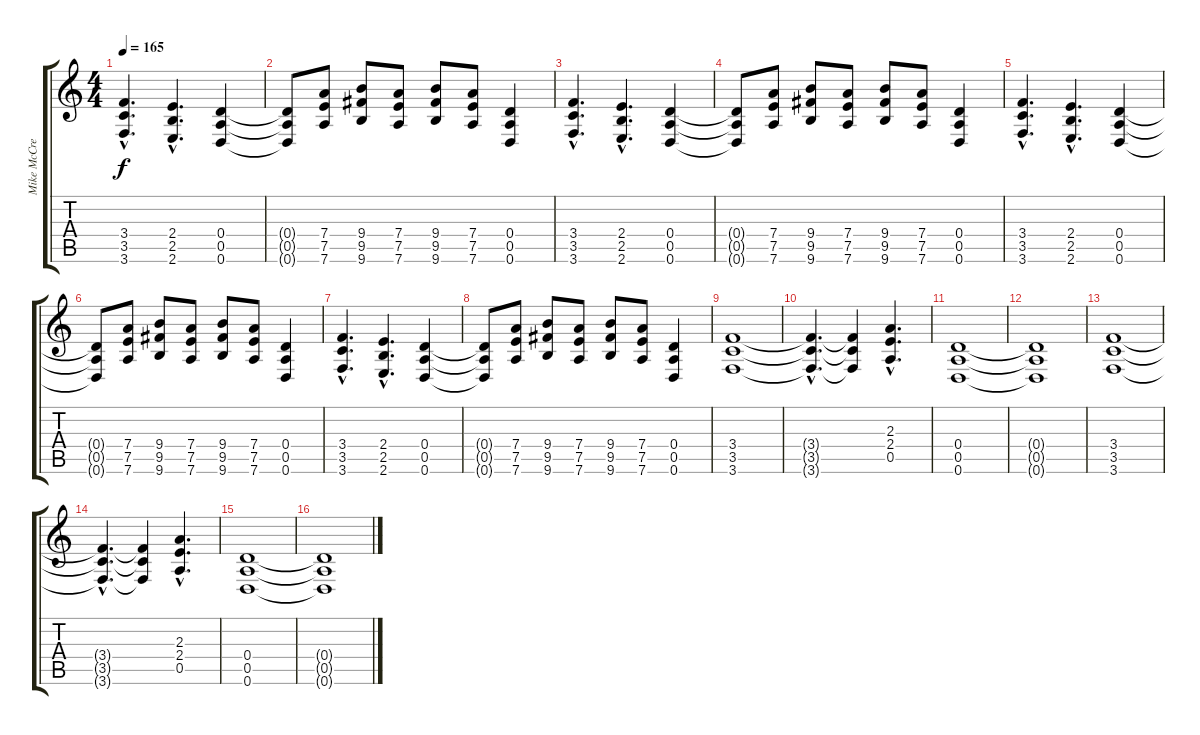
\track ("Mike McCready" "Mike McCre") {instrument distortionguitar}
\staff {score tabs}
\tuning (E4 B3 G3 D3 A2 D2) {hide}
\ts (4 4)
\tempo 165
\clef g2
\ks c
(3.4{hac} 3.5{hac} 3.6{hac}).4{d dy f} (2.4{hac} 2.5{hac} 2.6{hac}).4{d} (0.4 0.5 0.6).4 |
(0.4{t} 0.5{t} 0.6{t}).8 (7.4 7.5 7.6).8 (9.4 9.5 9.6).8 (7.4 7.5 7.6).8 (9.4 9.5 9.6).8 (7.4 7.5 7.6).8 (0.4 0.5 0.6).4 |
(3.4{hac} 3.5{hac} 3.6{hac}).4{d} (2.4{hac} 2.5{hac} 2.6{hac}).4{d} (0.4 0.5 0.6).4 |
(0.4{t} 0.5{t} 0.6{t}).8 (7.4 7.5 7.6).8 (9.4 9.5 9.6).8 (7.4 7.5 7.6).8 (9.4 9.5 9.6).8 (7.4 7.5 7.6).8 (0.4 0.5 0.6).4 |
(3.4{hac} 3.5{hac} 3.6{hac}).4{d} (2.4{hac} 2.5{hac} 2.6{hac}).4{d} (0.4 0.5 0.6).4 |
(0.4{t} 0.5{t} 0.6{t}).8 (7.4 7.5 7.6).8 (9.4 9.5 9.6).8 (7.4 7.5 7.6).8 (9.4 9.5 9.6).8 (7.4 7.5 7.6).8 (0.4 0.5 0.6).4 |
(3.4{hac} 3.5{hac} 3.6{hac}).4{d} (2.4{hac} 2.5{hac} 2.6{hac}).4{d} (0.4 0.5 0.6).4 |
(0.4{t} 0.5{t} 0.6{t}).8 (7.4 7.5 7.6).8 (9.4 9.5 9.6).8 (7.4 7.5 7.6).8 (9.4 9.5 9.6).8 (7.4 7.5 7.6).8 (0.4 0.5 0.6).4 |
(3.4 3.5 3.6).1 |
(3.4{hac t} 3.5{hac t} 3.6{hac t}).4{d} (3.4{t} 3.5{t} 3.6{t}).4 (2.3{hac} 2.4{hac} 0.5{hac}).4{d} |
(0.4 0.5 0.6).1 |
(0.4{t} 0.5{t} 0.6{t}).1 |
(3.4 3.5 3.6).1 |
(3.4{hac t} 3.5{hac t} 3.6{hac t}).4{d} (3.4{t} 3.5{t} 3.6{t}).4 (2.3{hac} 2.4{hac} 0.5{hac}).4{d} |
(0.4 0.5 0.6).1 |
(0.4{t} 0.5{t} 0.6{t}).1
